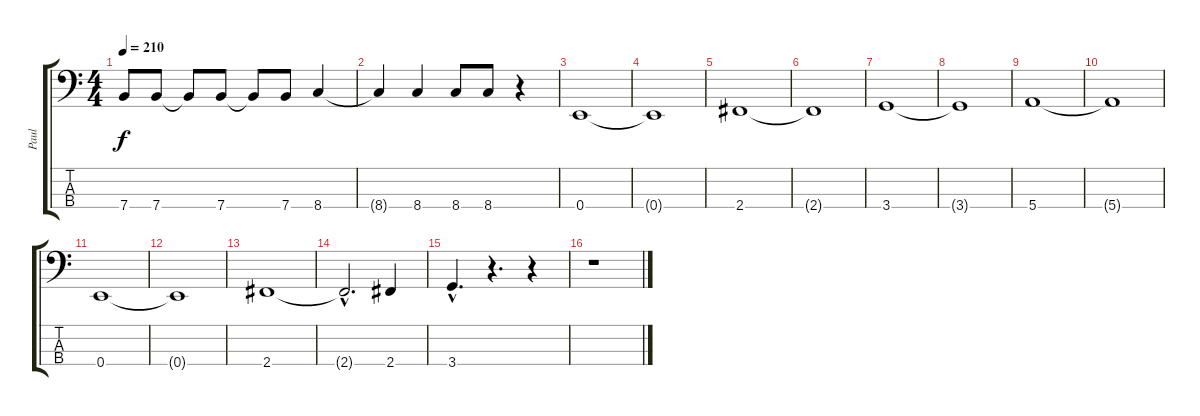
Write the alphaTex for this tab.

\track ("Paul" "Paul") {instrument electricbasspick}
\staff {score tabs}
\tuning (G2 D2 A1 E1) {hide}
\ts (4 4)
\tempo 210
\clef f4
\ks c
7.4.8{dy f} 7.4.8 7.4{t}.8 7.4.8 7.4{t}.8 7.4.8 8.4.4 |
8.4{t}.4 8.4.4 8.4.8 8.4.8 r.4 |
0.4.1 |
0.4{t}.1 |
2.4.1 |
2.4{t}.1 |
3.4.1 |
3.4{t}.1 |
5.4.1 |
5.4{t}.1 |
0.4.1 |
0.4{t}.1 |
2.4.1 |
2.4{hac t}.2{d} 2.4.4 |
3.4{hac}.4{d} r.4{d} r.4 |
r.1
